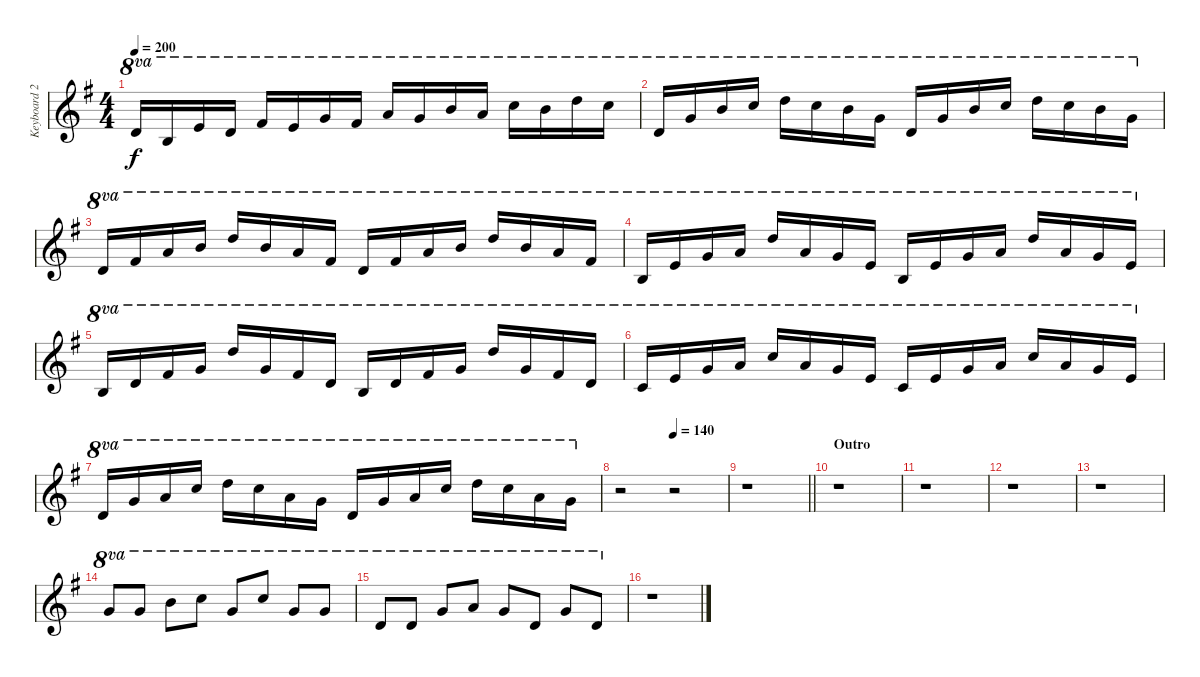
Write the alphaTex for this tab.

\track ("Keyboard 2" "Keyboard 2") {instrument harpsichord}
\staff {score}
\tuning (E4 B3 G3 D3 A2 E2) {hide}
\ts (4 4)
\tempo 200
\clef g2
\ks g
10.1.16{ot 8va dy f} 7.1.16{ot 8va} 12.1.16{ot 8va} 10.1.16{ot 8va} 14.1.16{ot 8va} 12.1.16{ot 8va} 15.1.16{ot 8va} 14.1.16{ot 8va} 17.1.16{ot 8va} 15.1.16{ot 8va} 19.1.16{ot 8va} 17.1.16{ot 8va} 20.1.16{ot 8va} 19.1.16{ot 8va} 22.1.16{ot 8va} 20.1.16{ot 8va} |
24.4.16{ot 8va} 24.3.16{ot 8va} 24.2.16{ot 8va} 20.1.16{ot 8va} 22.1.16{ot 8va} 20.1.16{ot 8va} 24.2.16{ot 8va} 24.3.16{ot 8va} 24.4.16{ot 8va} 24.3.16{ot 8va} 24.2.16{ot 8va} 20.1.16{ot 8va} 22.1.16{ot 8va} 20.1.16{ot 8va} 24.2.16{ot 8va} 24.3.16{ot 8va} |
24.4.16{ot 8va} 23.3.16{ot 8va} 22.2.16{ot 8va} 19.1.16{ot 8va} 22.1.16{ot 8va} 19.1.16{ot 8va} 22.2.16{ot 8va} 23.3.16{ot 8va} 24.4.16{ot 8va} 23.3.16{ot 8va} 22.2.16{ot 8va} 19.1.16{ot 8va} 22.1.16{ot 8va} 19.1.16{ot 8va} 22.2.16{ot 8va} 23.3.16{ot 8va} |
21.4.16{ot 8va} 21.3.16{ot 8va} 20.2.16{ot 8va} 17.1.16{ot 8va} 22.1.16{ot 8va} 17.1.16{ot 8va} 20.2.16{ot 8va} 21.3.16{ot 8va} 21.4.16{ot 8va} 21.3.16{ot 8va} 20.2.16{ot 8va} 17.1.16{ot 8va} 22.1.16{ot 8va} 17.1.16{ot 8va} 20.2.16{ot 8va} 21.3.16{ot 8va} |
21.4.16{ot 8va} 19.3.16{ot 8va} 19.2.16{ot 8va} 15.1.16{ot 8va} 22.1.16{ot 8va} 15.1.16{ot 8va} 19.2.16{ot 8va} 19.3.16{ot 8va} 21.4.16{ot 8va} 19.3.16{ot 8va} 19.2.16{ot 8va} 15.1.16{ot 8va} 22.1.16{ot 8va} 15.1.16{ot 8va} 19.2.16{ot 8va} 19.3.16{ot 8va} |
22.4.16{ot 8va} 21.3.16{ot 8va} 20.2.16{ot 8va} 17.1.16{ot 8va} 20.1.16{ot 8va} 17.1.16{ot 8va} 20.2.16{ot 8va} 21.3.16{ot 8va} 22.4.16{ot 8va} 21.3.16{ot 8va} 20.2.16{ot 8va} 17.1.16{ot 8va} 20.1.16{ot 8va} 17.1.16{ot 8va} 20.2.16{ot 8va} 21.3.16{ot 8va} |
24.4.16{ot 8va} 24.3.16{ot 8va} 22.2.16{ot 8va} 20.1.16{ot 8va} 22.1.16{ot 8va} 20.1.16{ot 8va} 22.2.16{ot 8va} 24.3.16{ot 8va} 24.4.16{ot 8va} 24.3.16{ot 8va} 22.2.16{ot 8va} 20.1.16{ot 8va} 22.1.16{ot 8va} 20.1.16{ot 8va} 22.2.16{ot 8va} 24.3.16{ot 8va} |
\tempo (140 0.5)
r.2 r.2 |
\barLineRight lightlight
r.1 |
\section ("" "Outro")
r.1 |
r.1 |
r.1 |
r.1 |
15.1.8{ot 8va volume 12 instrument stringensemble1} 15.1.8{ot 8va} 19.1.8{ot 8va} 20.1.8{ot 8va} 15.1.8{ot 8va} 20.1.8{ot 8va} 15.1.8{ot 8va} 15.1.8{ot 8va} |
10.1.8{ot 8va} 10.1.8{ot 8va} 15.1.8{ot 8va} 17.1.8{ot 8va} 15.1.8{ot 8va} 10.1.8{ot 8va} 15.1.8{ot 8va} 10.1.8{ot 8va} |
r.1
